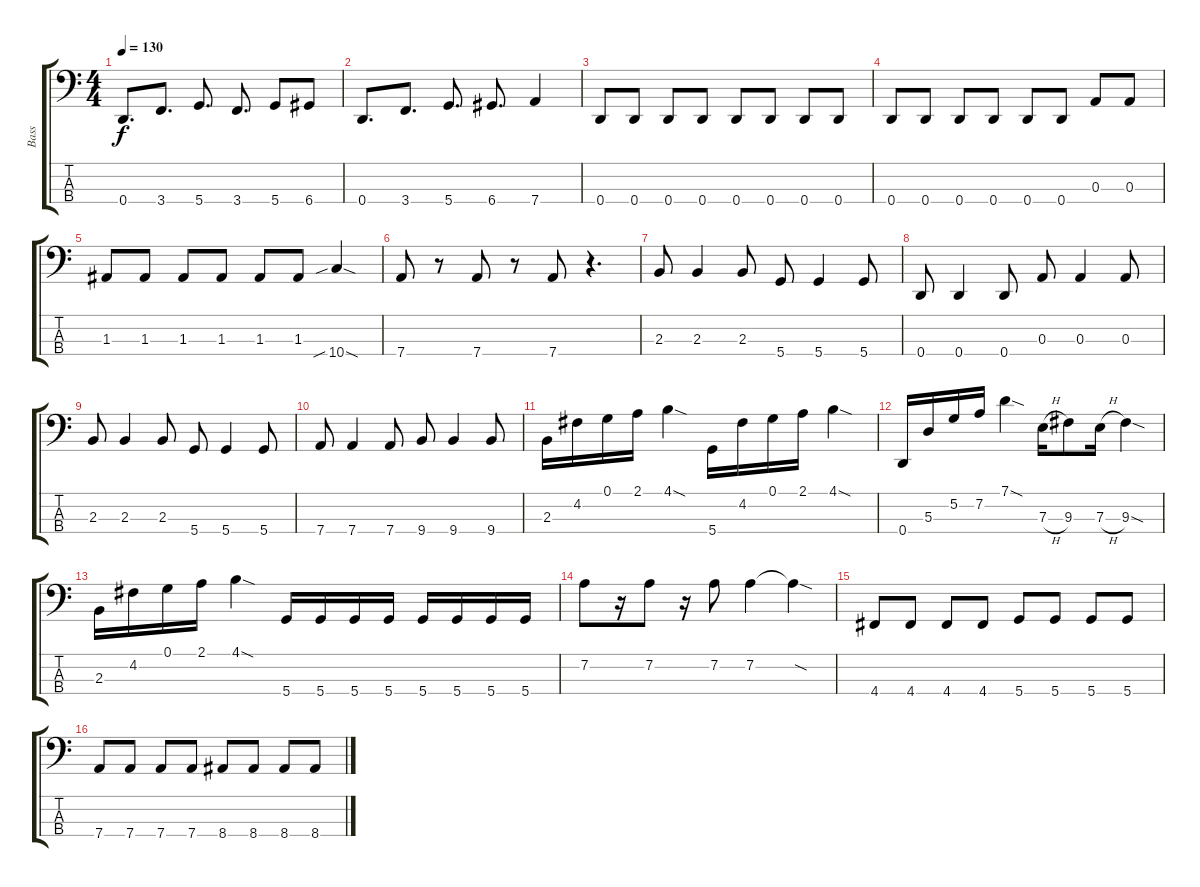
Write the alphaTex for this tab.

\track ("Bass" "Bass") {instrument electricbassfinger}
\staff {score tabs}
\tuning (G2 D2 A1 D1) {hide}
\ts (4 4)
\tempo 130
\clef f4
\ks c
0.4.8{d dy f} 3.4.8{d} 5.4.8{d} 3.4.8{d} 5.4.8 6.4.8 |
0.4.8{d} 3.4.8{d} 5.4.8{d} 6.4.8{d} 7.4.4 |
0.4.8 0.4.8 0.4.8 0.4.8 0.4.8 0.4.8 0.4.8 0.4.8 |
0.4.8 0.4.8 0.4.8 0.4.8 0.4.8 0.4.8 0.3.8 0.3.8 |
1.3.8 1.3.8 1.3.8 1.3.8 1.3.8 1.3.8 10.4{sib sod}.4 |
7.4.8 r.8 7.4.8 r.8 7.4.8 r.4{d} |
2.3.8 2.3.4 2.3.8 5.4.8 5.4.4 5.4.8 |
0.4.8 0.4.4 0.4.8 0.3.8 0.3.4 0.3.8 |
2.3.8 2.3.4 2.3.8 5.4.8 5.4.4 5.4.8 |
7.4.8 7.4.4 7.4.8 9.4.8 9.4.4 9.4.8 |
2.3.16 4.2.16 0.1.16 2.1.16 4.1{sod}.4 5.4.16 4.2.16 0.1.16 2.1.16 4.1{sod}.4 |
0.4.16 5.3.16 5.2.16 7.2.16 7.1{sod}.4 7.3{h}.16 9.3.8 7.3{h}.16 9.3{sod}.4 |
2.3.16 4.2.16 0.1.16 2.1.16 4.1{sod}.4 5.4.16 5.4.16 5.4.16 5.4.16 5.4.16 5.4.16 5.4.16 5.4.16 |
7.2.8 r.16 7.2.8 r.16 7.2.8 7.2.4 7.2{sod t}.4 |
4.4.8 4.4.8 4.4.8 4.4.8 5.4.8 5.4.8 5.4.8 5.4.8 |
7.4.8 7.4.8 7.4.8 7.4.8 8.4.8 8.4.8 8.4.8 8.4.8
